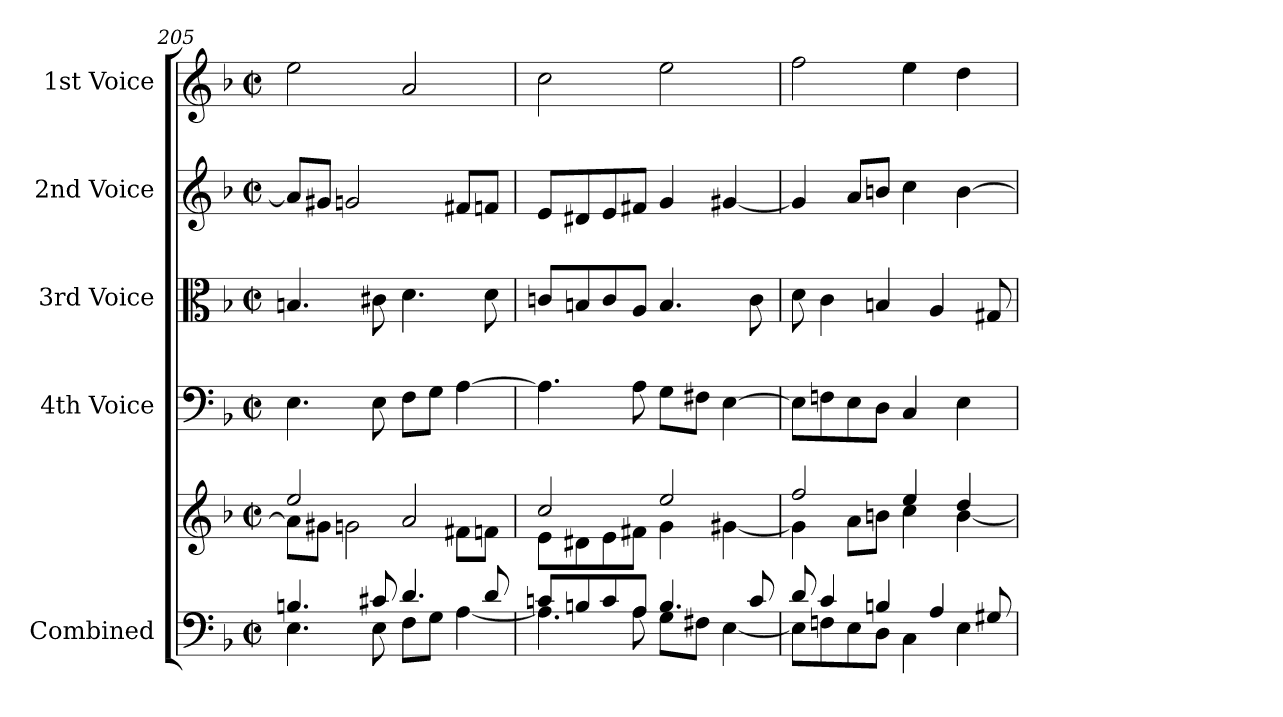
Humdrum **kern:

**kern	**kern	**kern	**kern	**kern	**kern
*part5	*part5	*part4	*part3	*part2	*part1
*staff6	*staff5	*staff4	*staff3	*staff2	*staff1
*I"Combined	*	*I"4th Voice	*I"3rd Voice	*I"2nd Voice	*I"1st Voice
*clefF4	*clefG2	*clefF4	*clefC3	*clefG2	*clefG2
*k[b-]	*k[b-]	*k[b-]	*k[b-]	*k[b-]	*k[b-]
*M2/2	*M2/2	*M2/2	*M2/2	*M2/2	*M2/2
*met(c|)	*met(c|)	*met(c|)	*met(c|)	*met(c|)	*met(c|)
=205	=205	=205	=205	=205	=205
*^	*^	*	*	*	*
4.Bn/	4.E\	2ee/	8a\L]	4.E\	4.Bn/	8a/L]	2ee\
.	.	.	8g#X\J	.	.	8g#X/J	.
.	.	.	2gn\	.	.	2gn/	.
8c#X/	8E\	.	.	8E\	8c#X\	.	.
4.d/	8F\L	2a/	.	8F\L	4.d\	.	2a/
.	8G\J	.	.	8G\J	.	.	.
.	[4A\	.	8f#X\L	[4A\	.	8f#X/L	.
8d/	.	.	8fn\J	.	8d\	8fn/J	.
=206	=206	=206	=206	=206	=206	=206	=206
8cn/L	4.A\]	2cc/	8e\L	4.A\]	8cn/L	8e/L	2cc\
8Bn/	.	.	8d#X\	.	8Bn/	8d#X/	.
8c/	.	.	8e\	.	8c/	8e/	.
8A/J	8A\	.	8f#X\J	8A\	8A/J	8f#X/J	.
4.B/	8G\L	2ee/	4g\	8G\L	4.B/	4g/	2ee\
.	8F#X\J	.	.	8F#X\J	.	.	.
.	[4E\	.	[4g#X\	[4E\	.	[4g#X/	.
8c/	.	.	.	.	8c\	.	.
=207	=207	=207	=207	=207	=207	=207	=207
8d/	8E\L]	2ff/	4g#\]	8E\L]	8d\	4g#/]	2ff\
4c/	8Fn\	.	.	8Fn\	4c\	.	.
.	8E\	.	8a\L	8E\	.	8a/L	.
4Bn/	8D\J	.	8bn\J	8D\J	4Bn/	8bn/J	.
.	4C\	4ee/	4cc\	4C/	.	4cc\	4ee\
4A/	.	.	.	.	4A/	.	.
.	4E\	4dd/	[4b\	4E\	.	[4b\	4dd\
8G#X/	.	.	.	.	8G#X/	.	.
*v	*v	*	*	*	*	*	*
*	*v	*v	*	*	*	*
=	=	=	=	=	=
*-	*-	*-	*-	*-	*-
